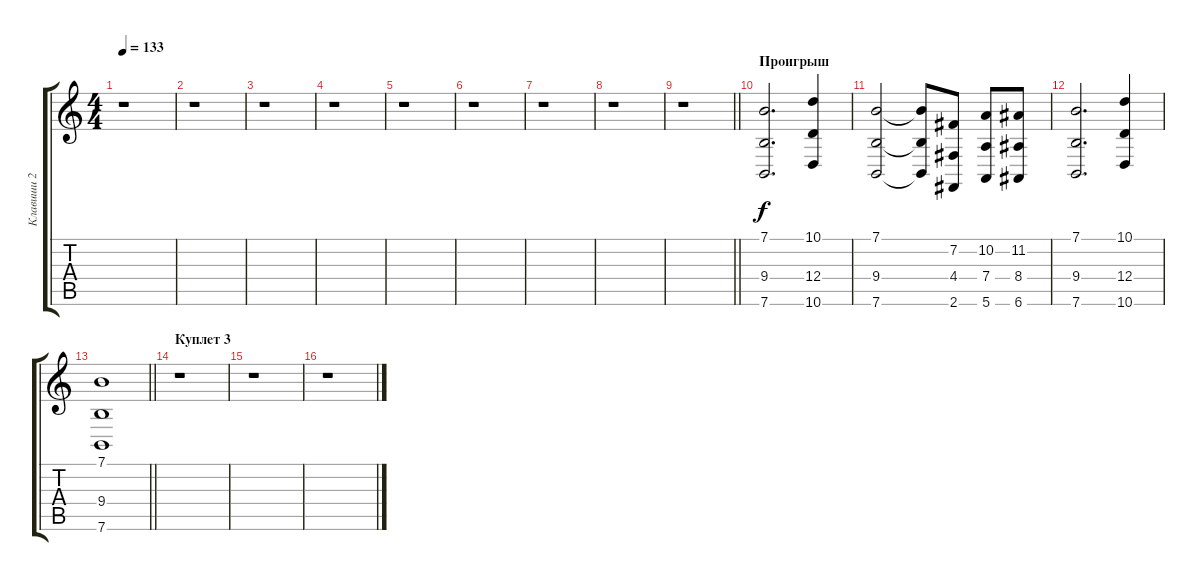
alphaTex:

\track ("Клавиши 2" "Клавиши 2") {instrument tubularbells}
\staff {score tabs}
\tuning (E4 B3 G3 D3 A2 E2) {hide}
\ts (4 4)
\tempo 133
\clef g2
\ks c
r.1{dy f} |
r.1 |
r.1 |
r.1 |
r.1 |
r.1 |
r.1 |
r.1 |
\barLineRight lightlight
r.1 |
\section ("" "Проигрыш")
(7.1 9.4 7.6).2{d} (10.1 12.4 10.6).4 |
(7.1 9.4 7.6).2 (7.1{t} 9.4{t} 7.6{t}).8 (7.2 4.4 2.6).8 (10.2 7.4 5.6).8 (11.2 8.4 6.6).8 |
(7.1 9.4 7.6).2{d} (10.1 12.4 10.6).4 |
\barLineRight lightlight
(7.1 9.4 7.6).1 |
\section ("" "Куплет 3")
r.1 |
r.1 |
r.1
